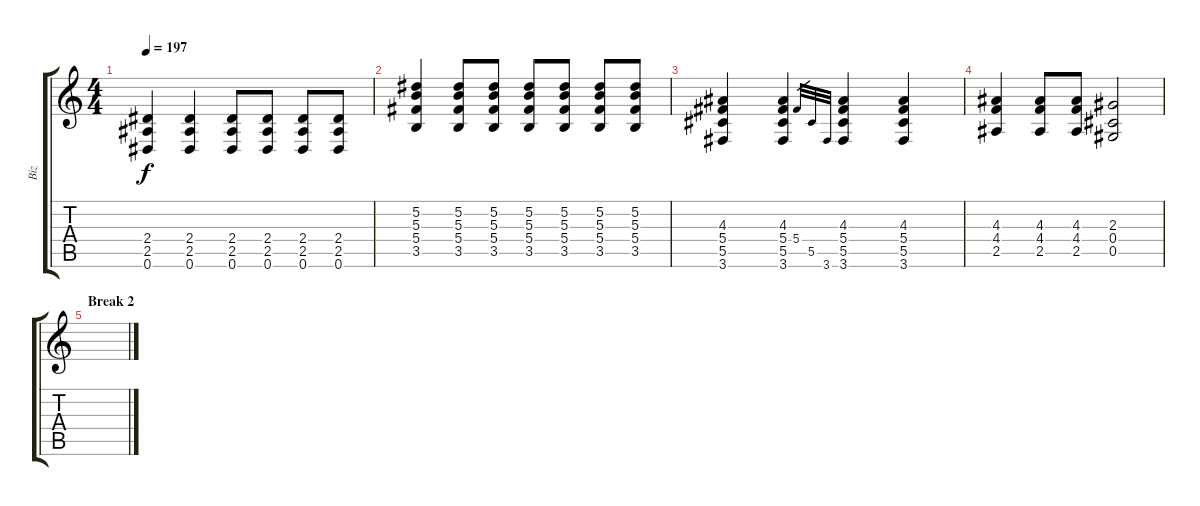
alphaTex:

\track ("Biz" "Biz") {instrument overdrivenguitar}
\staff {score tabs}
\tuning (Eb4 Bb3 Gb3 Db3 Ab2 Eb2) {hide}
\ts (4 4)
\tempo 197
\clef g2
\ks c
(2.4 2.5 0.6).4{dy f} (2.4 2.5 0.6).4 (2.4 2.5 0.6).8 (2.4 2.5 0.6).8 (2.4 2.5 0.6).8 (2.4 2.5 0.6).8 |
(5.2 5.3 5.4 3.5).4 (5.2 5.3 5.4 3.5).8 (5.2 5.3 5.4 3.5).8 (5.2 5.3 5.4 3.5).8 (5.2 5.3 5.4 3.5).8 (5.2 5.3 5.4 3.5).8 (5.2 5.3 5.4 3.5).8 |
(4.3 5.4 5.5 3.6).4 (4.3 5.4 5.5 3.6).4 5.4.32{gr} 5.5.32{gr} 3.6.32{gr} (4.3 5.4 5.5 3.6).4 (4.3 5.4 5.5 3.6).4 |
(4.3 4.4 2.5).4 (4.3 4.4 2.5).8 (4.3 4.4 2.5).8 (2.3 0.4 0.5).2 |
\section ("" "Break 2")
